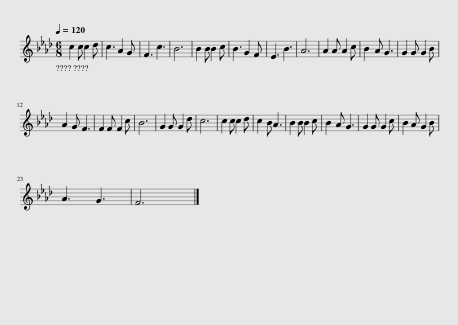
X:1
L:1/8
Q:1/4=120
M:6/8
I:linebreak $
K:Ab
V:1 treble
V:1
 c2 c c2 d | c3 A2 G | F3 c3 | B6 | B2 B B2 c | %5
 B3 G2 F | E3 B3 | A6 | A2 A A2 c | B2 A G3 | %10
 G2 G G2 B |$ A2 G F3 | F2 F F2 c | B6 | G2 G G2 d | %15
 c6 | c2 c c2 d | c2 B A3 | B2 B B2 c | B2 A G3 | %20
 G2 G G2 c | B2 A G2 B |$ A3 G3 | F6 |] %24
